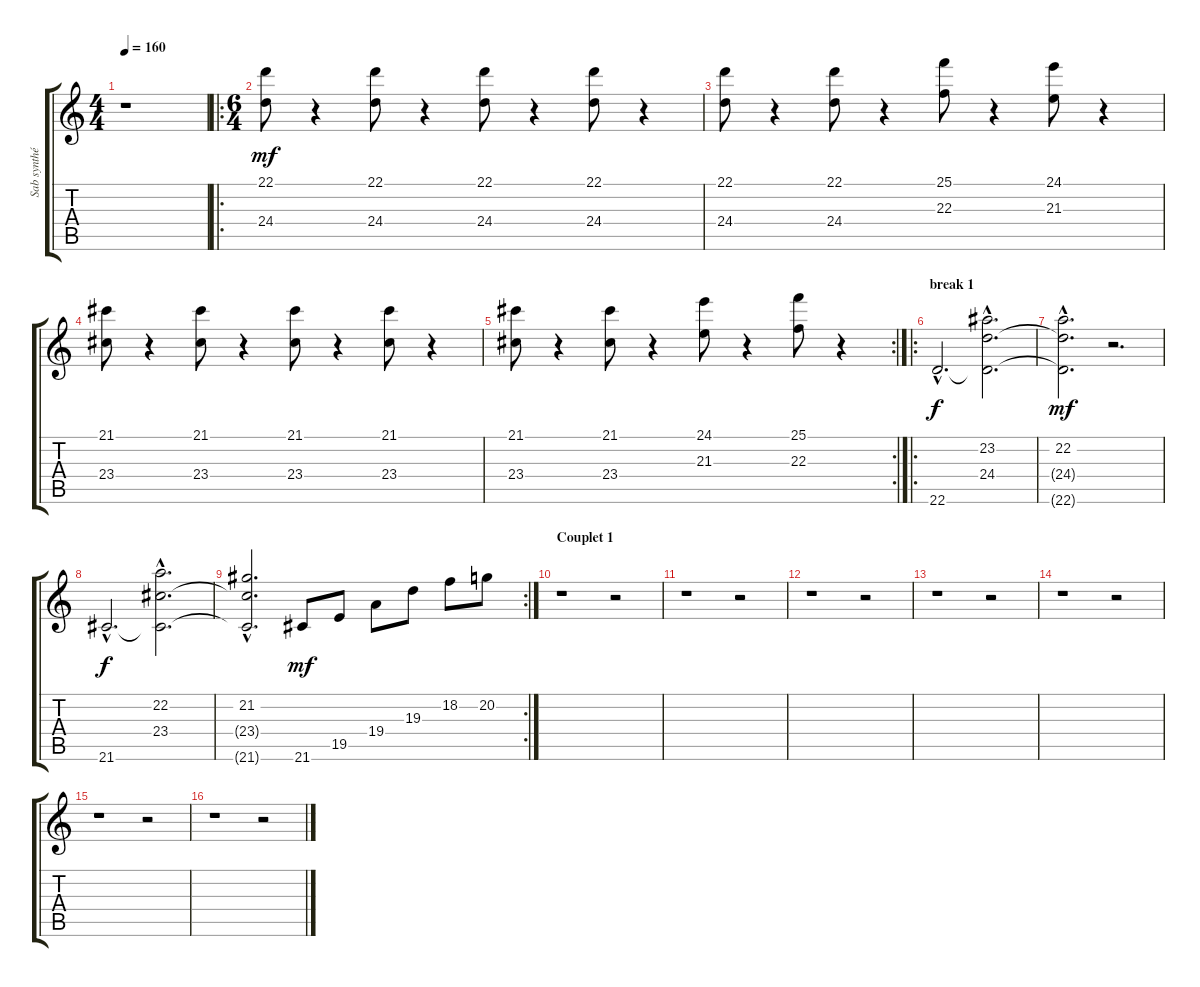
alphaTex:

\track ("Sab synthé_MD" "Sab synthé") {instrument stringensemble1}
\staff {score tabs}
\tuning (E4 B3 G3 D3 A2 E2) {hide}
\ts (4 4)
\tempo 160
\clef g2
\ks c
r.1{dy f} |
\ro
\ts (6 4)
(22.1 24.4).8{dy mf volume 16} r.4 (22.1 24.4).8 r.4 (22.1 24.4).8 r.4 (22.1 24.4).8 r.4 |
(22.1 24.4).8 r.4 (22.1 24.4).8 r.4 (25.1 22.3).8 r.4 (24.1 21.3).8 r.4 |
(21.1 23.4).8 r.4 (21.1 23.4).8 r.4 (21.1 23.4).8 r.4 (21.1 23.4).8 r.4 |
\rc 2
(21.1 23.4).8 r.4 (21.1 23.4).8 r.4 (24.1 21.3).8 r.4 (25.1 22.3).8 r.4 |
\ro
\section ("" "break 1")
22.6{hac}.2{d dy f} (23.2{hac} 24.4{hac} 22.6{hac t}).2{d} |
(22.2{hac} 24.4{hac t} 22.6{hac t}).2{d dy mf} r.2{d} |
21.6{hac}.2{d dy f} (22.2{hac} 23.4{hac} 21.6{hac t}).2{d} |
\rc 2
(21.2{hac} 23.4{hac t} 21.6{hac t}).2{d} 21.6.8{dy mf} 19.5.8 19.4.8 19.3.8 18.2.8 20.2.8 |
\section ("" "Couplet 1")
r.1 r.2 |
r.1 r.2 |
r.1 r.2 |
r.1 r.2 |
r.1 r.2 |
r.1 r.2 |
r.1 r.2
